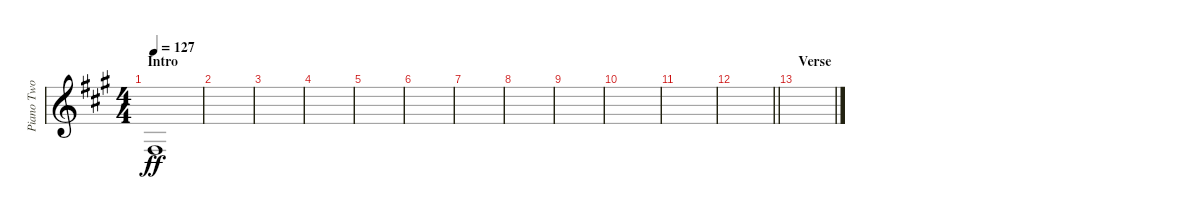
\track ("Piano Two - Right Hand" "Piano Two ") {instrument acousticgrandpiano}
\staff {score}
\tuning (E5 B3 G3 D3 A2 D2) {hide}
\ts (4 4)
\section ("" "Intro")
\tempo 127
\clef g2
\ks a
4.4.1{dy ff} |
|
|
|
|
|
|
|
|
|
|
\barLineRight lightlight
|
\section ("" "Verse")
